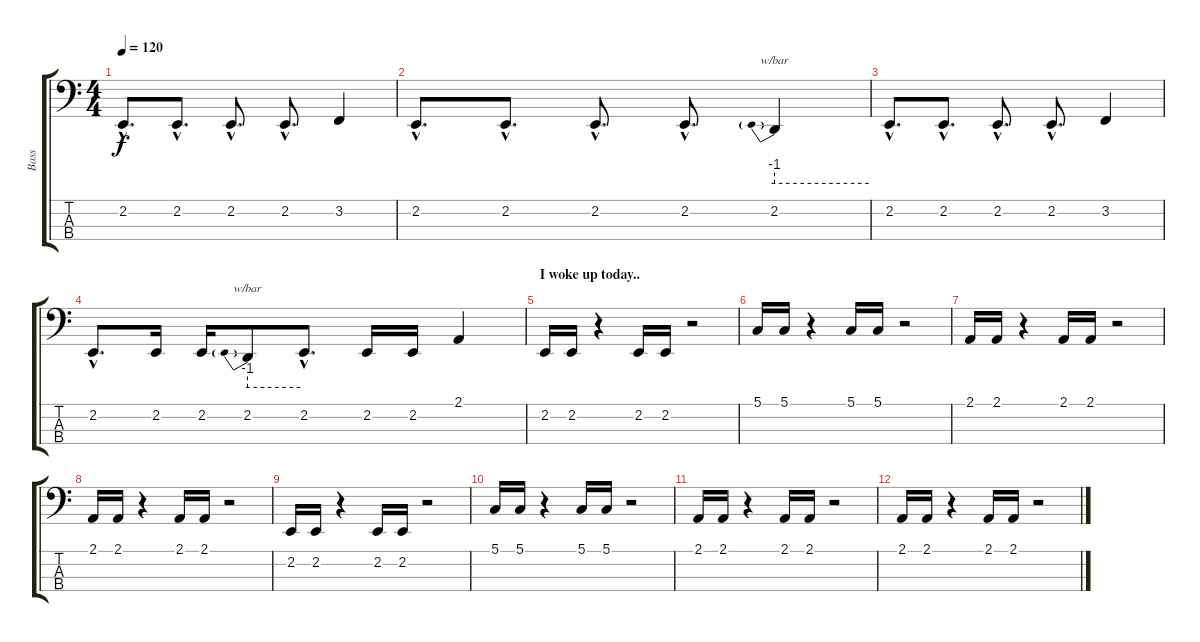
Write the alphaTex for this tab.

\track ("Bass" "Bass") {instrument lead8bassandlead}
\staff {score tabs}
\tuning (G2 D2 A1 E1) {hide}
\ts (4 4)
\tempo 120
\clef f4
\ks c
2.2{hac}.8{d dy f volume 14 instrument electricbassfinger} 2.2{hac}.8{d} 2.2{hac}.8{d} 2.2{hac}.8{d} 3.2.4 |
2.2{hac}.8{d} 2.2{hac}.8{d} 2.2{hac}.8{d} 2.2{hac}.8{d} 2.2.4{tbe (predive default 0 -4 60 -4)} |
2.2{hac}.8{d volume 14 instrument electricbassfinger} 2.2{hac}.8{d} 2.2{hac}.8{d} 2.2{hac}.8{d} 3.2.4 |
2.2{hac}.8{d} 2.2.16 2.2.16 2.2.8{tbe (predive default 0 -4 60 -4)} 2.2{hac}.8{d} 2.2.16 2.2.16 2.1.4 |
\section ("" "I woke up today..")
2.2.16 2.2.16 r.4 2.2.16 2.2.16 r.2 |
5.1.16 5.1.16 r.4 5.1.16 5.1.16 r.2 |
2.1.16 2.1.16 r.4 2.1.16 2.1.16 r.2 |
2.1.16 2.1.16 r.4 2.1.16 2.1.16 r.2 |
2.2.16 2.2.16 r.4 2.2.16 2.2.16 r.2 |
5.1.16 5.1.16 r.4 5.1.16 5.1.16 r.2 |
2.1.16 2.1.16 r.4 2.1.16 2.1.16 r.2 |
2.1.16 2.1.16 r.4 2.1.16 2.1.16 r.2
